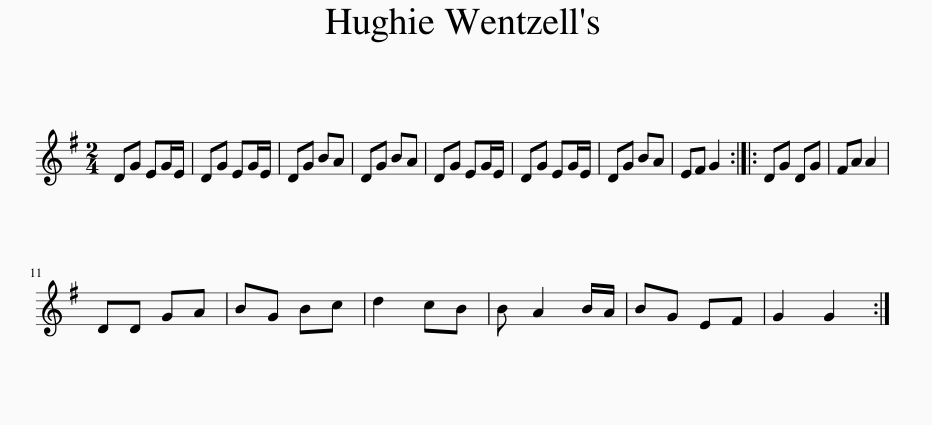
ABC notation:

X:1
L:1/8
M:2/4
I:linebreak $
K:G
V:1 treble
V:1
 DG EG/E/ | DG EG/E/ | DG BA | DG BA | DG EG/E/ | %5
 DG EG/E/ | DG BA | EF G2 :: DG DG | FA A2 |$ %10
 DD GA | BG Bc | d2 cB | B A2 B/A/ | BG EF | %15
 G2 G2 :| %16
